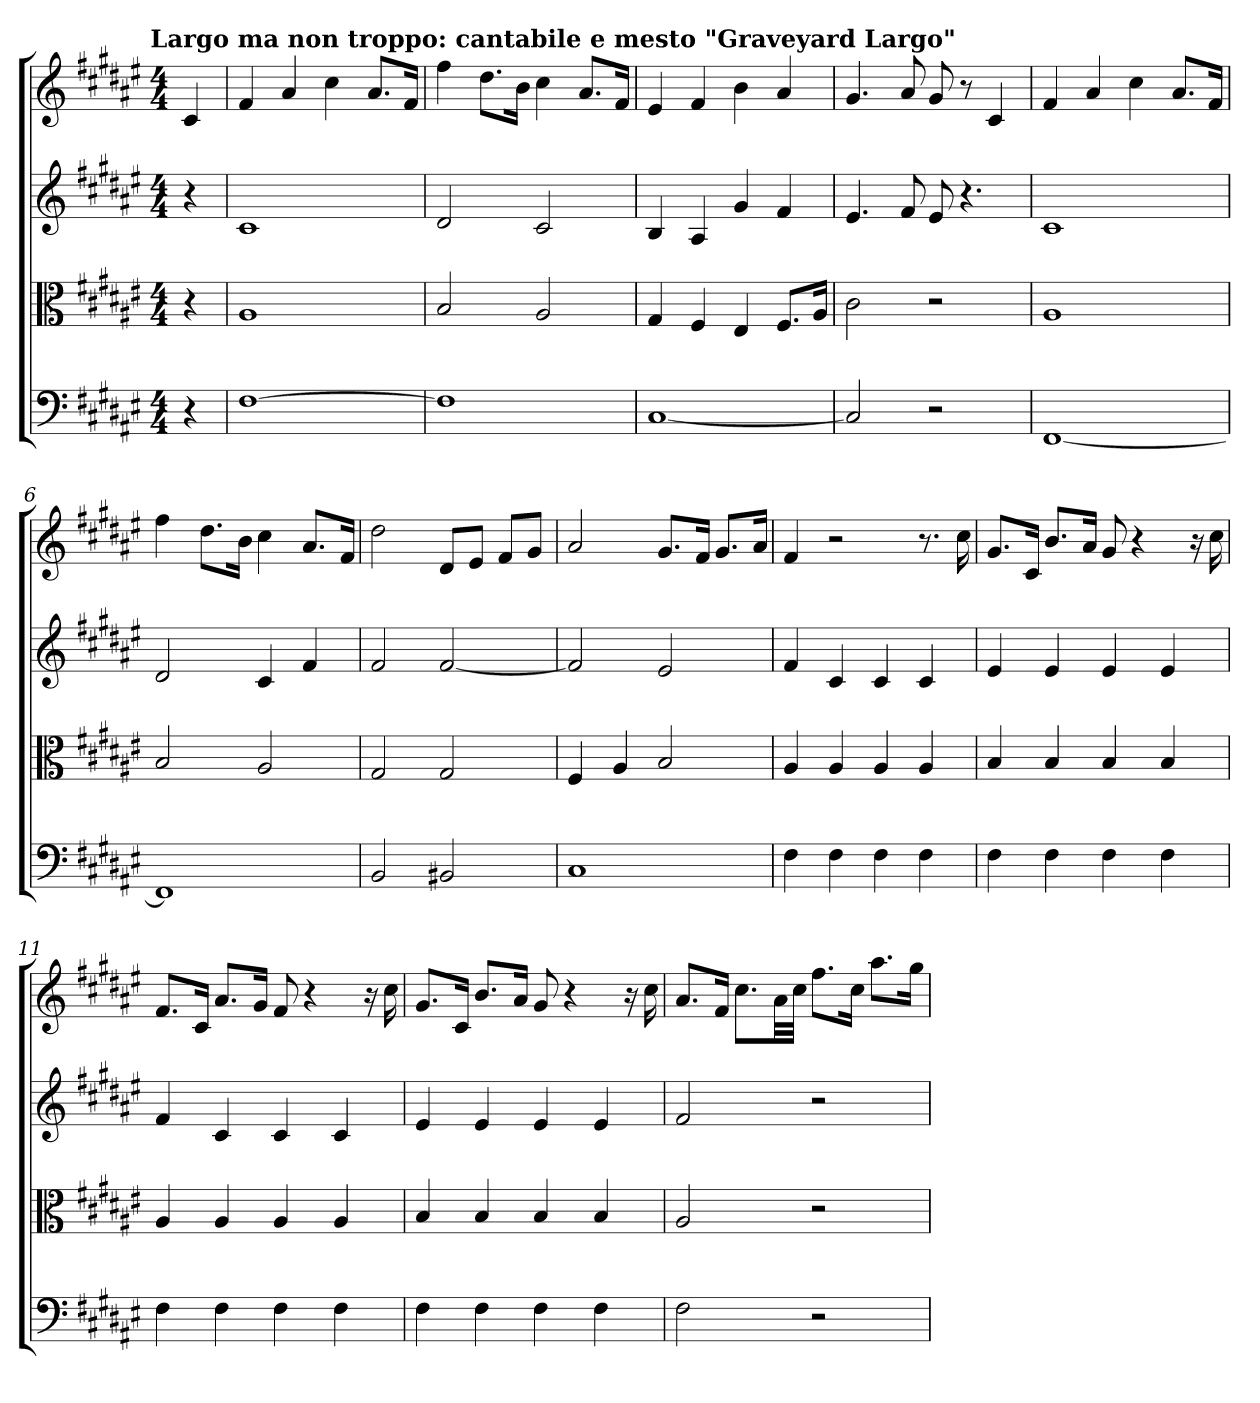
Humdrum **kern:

**kern	**kern	**kern	**kern
*part4	*part3	*part2	*part1
*staff4	*staff3	*staff2	*staff1
*clefF4	*clefC3	*	*
*k[f#c#g#d#a#e#]	*k[f#c#g#d#a#e#]	*k[f#c#g#d#a#e#]	*k[f#c#g#d#a#e#]
*F#:	*F#:	*F#:	*F#:
!!LO:TX:omd:t=Largo ma non troppo&colon; cantabile e mesto "Graveyard Largo"
*M4/4	*M4/4	*M4/4	*M4/4
*MM46	*MM46	*MM46	*MM46
=	=	=	=
4r	4r	4r	4c#
=1	=1	=1	=1
[1F#	1A#	1c#	4f#
.	.	.	4a#
.	.	.	4cc#
.	.	.	8.a#L
.	.	.	16f#Jk
=2	=2	=2	=2
1F#]	2B	2d#	4ff#
.	.	.	8.dd#L
.	.	.	16bJk
.	2A#	2c#	4cc#
.	.	.	8.a#L
.	.	.	16f#Jk
=3	=3	=3	=3
[1C#	4G#	4B	4e#
.	4F#	4A#	4f#
.	4E#	4g#	4b
.	8.F#/L	4f#	4a#
.	16A#/Jk	.	.
=4	=4	=4	=4
2C#]	2c#	4.e#	4.g#
.	.	8f#	8a#
2r	2r	8e#	8g#
.	.	4.r	8r
.	.	.	4c#
=5	=5	=5	=5
[1FF#	1A#	1c#	4f#
.	.	.	4a#
.	.	.	4cc#
.	.	.	8.a#L
.	.	.	16f#Jk
=6	=6	=6	=6
1FF#]	2B	2d#	4ff#
.	.	.	8.dd#L
.	.	.	16bJk
.	2A#	4c#	4cc#
.	.	4f#	8.a#L
.	.	.	16f#Jk
=7	=7	=7	=7
2BB	2G#	2f#	2dd#
2BB#X	2G#	[2f#	8d#L
.	.	.	8e#J
.	.	.	8f#L
.	.	.	8g#J
=8	=8	=8	=8
1C#	4F#	2f#]	2a#
.	4A#	.	.
.	2B	2e#	8.g#L
.	.	.	16f#Jk
.	.	.	8.g#L
.	.	.	16a#Jk
=9	=9	=9	=9
4F#	4A#	4f#	4f#
4F#	4A#	4c#	2r
4F#	4A#	4c#	.
4F#	4A#	4c#	8.r
.	.	.	16cc#
=10	=10	=10	=10
4F#	4B	4e#	8.g#L
.	.	.	16c#Jk
4F#	4B	4e#	8.bL
.	.	.	16a#Jk
4F#	4B	4e#	8g#
.	.	.	4r
4F#	4B	4e#	.
.	.	.	16r
.	.	.	16cc#
=11	=11	=11	=11
4F#	4A#	4f#	8.f#L
.	.	.	16c#Jk
4F#	4A#	4c#	8.a#L
.	.	.	16g#Jk
4F#	4A#	4c#	8f#
.	.	.	4r
4F#	4A#	4c#	.
.	.	.	16r
.	.	.	16cc#
=12	=12	=12	=12
4F#	4B	4e#	8.g#L
.	.	.	16c#Jk
4F#	4B	4e#	8.bL
.	.	.	16a#Jk
4F#	4B	4e#	8g#
.	.	.	4r
4F#	4B	4e#	.
.	.	.	16r
.	.	.	16cc#
=13	=13	=13	=13
2F#	2A#	2f#	8.a#L
.	.	.	16f#Jk
.	.	.	8.cc#L
.	.	.	32a#LL
.	.	.	32cc#JJJ
2r	2r	2r	8.ff#L
.	.	.	16cc#Jk
.	.	.	8.aa#L
.	.	.	16gg#Jk
=	=	=	=
*-	*-	*-	*-
